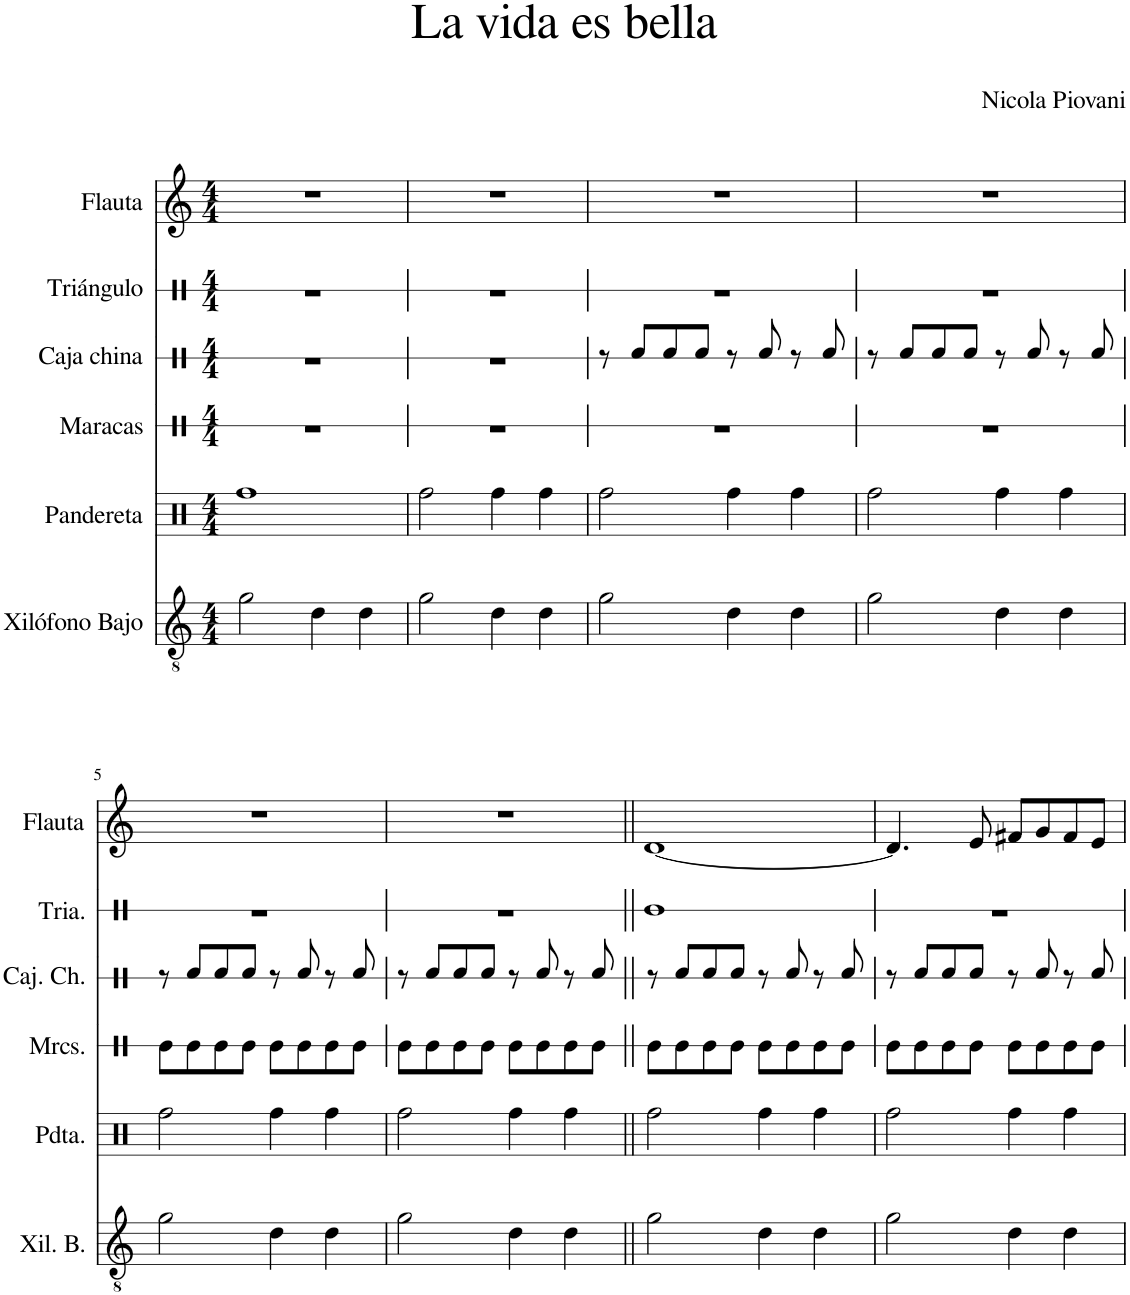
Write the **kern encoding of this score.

**kern	**kern	**kern	**kern	**kern	**kern
*part6	*part5	*part4	*part3	*part2	*part1
*staff6	*staff5	*staff4	*staff3	*staff2	*staff1
*I"Xilófono Bajo	*I"Pandereta	*I"Maracas	*I"Caja china	*I"Triángulo	*I"Flauta
*I'Xil. B.	*I'Pdta.	*I'Mrcs.	*I'Caj. Ch.	*	*I'Flauta
*	*	*stria1	*stria1	*stria1	*
*clefGv2	*clefX	*clefX	*clefX	*clefX	*clefG2
*k[]	*k[]	*k[]	*k[]	*k[]	*k[]
*M4/4	*M4/4	*M4/4	*M4/4	*M4/4	*M4/4
=1	=1	=1	=1	=1	=1
2g\	1Rff	1r	1r	1r	1r
4d\	.	.	.	.	.
4d\	.	.	.	.	.
=2	=2	=2	=2	=2	=2
2g\	2Rff\	1r	1r	1r	1r
4d\	4Rff\	.	.	.	.
4d\	4Rff\	.	.	.	.
=3	=3	=3	=3	=3	=3
2g\	2Rff\	1r	8r	1r	1r
.	.	.	8Rf/L	.	.
.	.	.	8Rf/	.	.
.	.	.	8Rf/J	.	.
4d\	4Rff\	.	8r	.	.
.	.	.	8Rf/	.	.
4d\	4Rff\	.	8r	.	.
.	.	.	8Rf/	.	.
=4	=4	=4	=4	=4	=4
2g\	2Rff\	1r	8r	1r	1r
.	.	.	8Rf/L	.	.
.	.	.	8Rf/	.	.
.	.	.	8Rf/J	.	.
4d\	4Rff\	.	8r	.	.
.	.	.	8Rf/	.	.
4d\	4Rff\	.	8r	.	.
.	.	.	8Rf/	.	.
!!LO:LB:g=z
=5	=5	=5	=5	=5	=5
2g\	2Rff\	8Re\L	8r	1r	1r
.	.	8Re\	8Rf/L	.	.
.	.	8Re\	8Rf/	.	.
.	.	8Re\J	8Rf/J	.	.
4d\	4Rff\	8Re\L	8r	.	.
.	.	8Re\	8Rf/	.	.
4d\	4Rff\	8Re\	8r	.	.
.	.	8Re\J	8Rf/	.	.
=6	=6	=6	=6	=6	=6
2g\	2Rff\	8Re\L	8r	1r	1r
.	.	8Re\	8Rf/L	.	.
.	.	8Re\	8Rf/	.	.
.	.	8Re\J	8Rf/J	.	.
4d\	4Rff\	8Re\L	8r	.	.
.	.	8Re\	8Rf/	.	.
4d\	4Rff\	8Re\	8r	.	.
.	.	8Re\J	8Rf/	.	.
=7||	=7||	=7||	=7||	=7||	=7||
2g\	2Rff\	8Re\L	8r	1Re	[1d
.	.	8Re\	8Rf/L	.	.
.	.	8Re\	8Rf/	.	.
.	.	8Re\J	8Rf/J	.	.
4d\	4Rff\	8Re\L	8r	.	.
.	.	8Re\	8Rf/	.	.
4d\	4Rff\	8Re\	8r	.	.
.	.	8Re\J	8Rf/	.	.
=8	=8	=8	=8	=8	=8
2g\	2Rff\	8Re\L	8r	1r	4.d/]
.	.	8Re\	8Rf/L	.	.
.	.	8Re\	8Rf/	.	.
.	.	8Re\J	8Rf/J	.	8e/
4d\	4Rff\	8Re\L	8r	.	8f#X/L
.	.	8Re\	8Rf/	.	8g/
4d\	4Rff\	8Re\	8r	.	8f#/
.	.	8Re\J	8Rf/	.	8e/J
=	=	=	=	=	=
*-	*-	*-	*-	*-	*-
